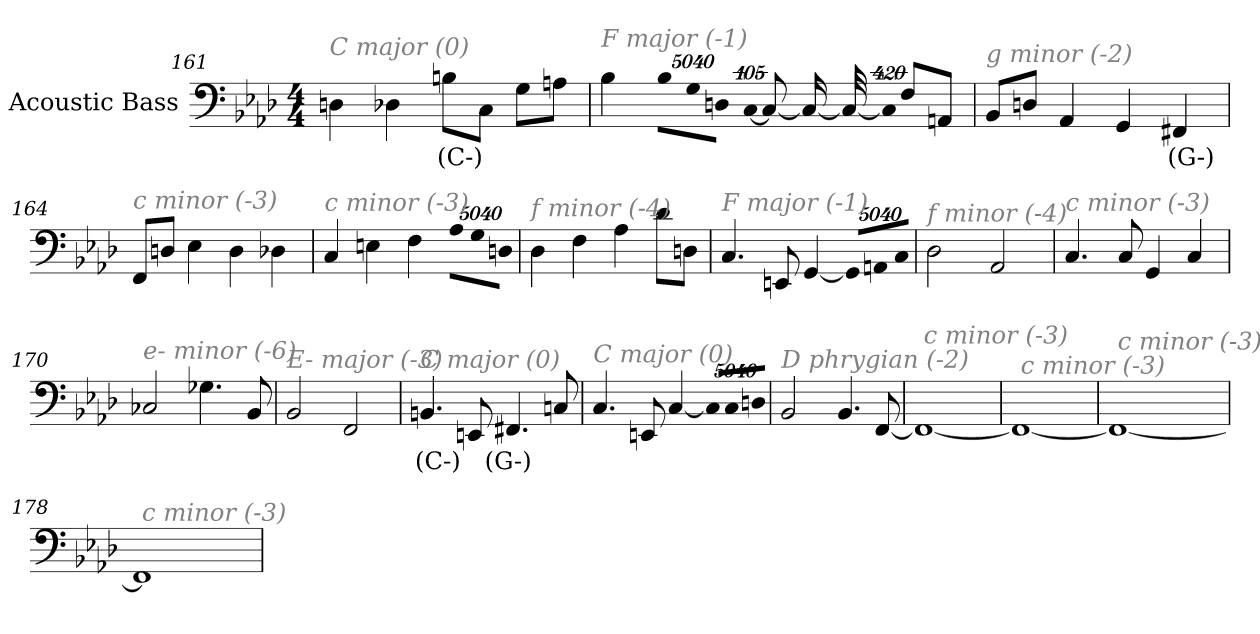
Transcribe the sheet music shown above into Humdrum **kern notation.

**kern	**text
*part1	*part1
*staff1	*staff1
*I"Acoustic Bass	*
*clefF4	*
*ITrd7c12	*
*k[b-e-a-d-]	*
*A-:	*
*M4/4	*
=161	=161
!LO:TX:i:color=#808080:t=C major (0)	!
4DDn	.
4DD-X	.
8BBniL	(C-)
8CCJ	.
8GGL	.
8AAnJ	.
=162	=162
!LO:TX:i:color=#808080:t=F major (-1)	!
4BB-	.
!LO:N:vis=8	!
40320%3347BB-L	.
!LO:N:vis=8	!
40320%3347GG	.
!LO:N:vis=8	!
40320%3347DDnJ	.
!LO:N:vis=1024	!
[13440%13CC	.
8CC_	.
16CC_	.
32CC_	.
!LO:N:vis=1024%31	!
13440%407CC]	.
8FFL	.
8AAAnJ	.
=163	=163
!LO:TX:i:color=#808080:t=g minor (-2)	!
8BBB-L	.
8DDnJ	.
4AAA-	.
4GGG	.
4FFF#Xi	(G-)
=164	=164
!LO:TX:i:color=#808080:t=c minor (-3)	!
8FFFL	.
8DDnJ	.
4EE-	.
4DD	.
4DD-X	.
=165	=165
!LO:TX:i:color=#808080:t=c minor (-3)	!
4CC	.
4EEn	.
4FF	.
!LO:N:vis=8	!
40320%3347AA-L	.
!LO:N:vis=8	!
40320%3347GG	.
!LO:N:vis=8	!
40320%3347DDnJ	.
=166	=166
!LO:TX:i:color=#808080:t=f minor (-4)	!
4DD-	.
4FF	.
4AA-	.
8D-L	.
8DDnJ	.
=167	=167
!LO:TX:i:color=#808080:t=F major (-1)	!
4.CC	.
8EEEn	.
[4GGG	.
!LO:N:vis=8	!
40320%3347GGGL]	.
!LO:N:vis=8	!
40320%3347AAAn	.
!LO:N:vis=8	!
40320%3347CCJ	.
=168	=168
!LO:TX:i:color=#808080:t=f minor (-4)	!
2DD-	.
2AAA-	.
=169	=169
!LO:TX:i:color=#808080:t=c minor (-3)	!
4.CC	.
8CC	.
4GGG	.
4CC	.
=170	=170
!LO:TX:i:color=#808080:t=e- minor (-6)	!
2CC-X	.
4.GG-X	.
8BBB-	.
=171	=171
!LO:TX:i:color=#808080:t=E- major (-3)	!
2BBB-	.
2FFF	.
=172	=172
!LO:TX:i:color=#808080:t=C major (0)	!
4.BBBni	(C-)
8EEEn	.
4.FFF#Xi	(G-)
8CCn	.
=173	=173
!LO:TX:i:color=#808080:t=C major (0)	!
4.CC	.
8EEEn	.
[4CC	.
!LO:N:vis=8	!
40320%3347CCL]	.
!LO:N:vis=8	!
40320%3347CC	.
!LO:N:vis=8	!
40320%3347DDnJ	.
=174	=174
!LO:TX:i:color=#808080:t=D phrygian (-2)	!
2BBB-	.
4.BBB-	.
[8FFF	.
=175	=175
!LO:TX:i:color=#808080:t=c minor (-3)	!
1FFF_	.
=176	=176
!LO:TX:i:color=#808080:t=c minor (-3)	!
1FFF_	.
=177	=177
!LO:TX:i:color=#808080:t=c minor (-3)	!
1FFF_	.
=178	=178
!LO:TX:i:color=#808080:t=c minor (-3)	!
1FFF]	.
=	=
*-	*-
